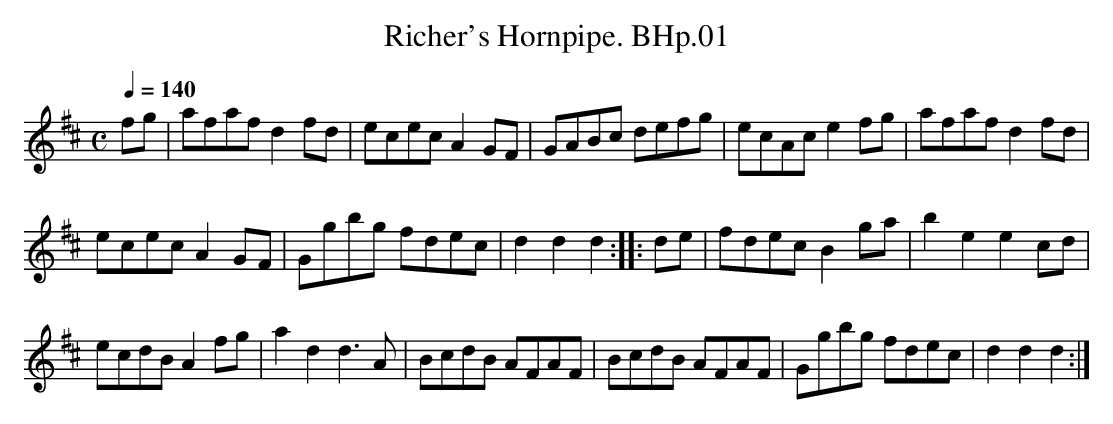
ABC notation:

X:1
T:Richer's Hornpipe. BHp.01
M:C
L:1/8
Q:1/4=140
K:D
fg|afaf d2 fd|ecec A2GF|GABc defg|ecAc e2 fg|afaf d2 fd|
ecec A2 GF|Ggbg fdec|d2d2d2::de|fdec B2 ga|b2 e2e2 cd|
ecdB A2 fg|a2d2 d3A|BcdB AFAF|BcdB AFAF|Ggbg fdec|d2d2d2:|
